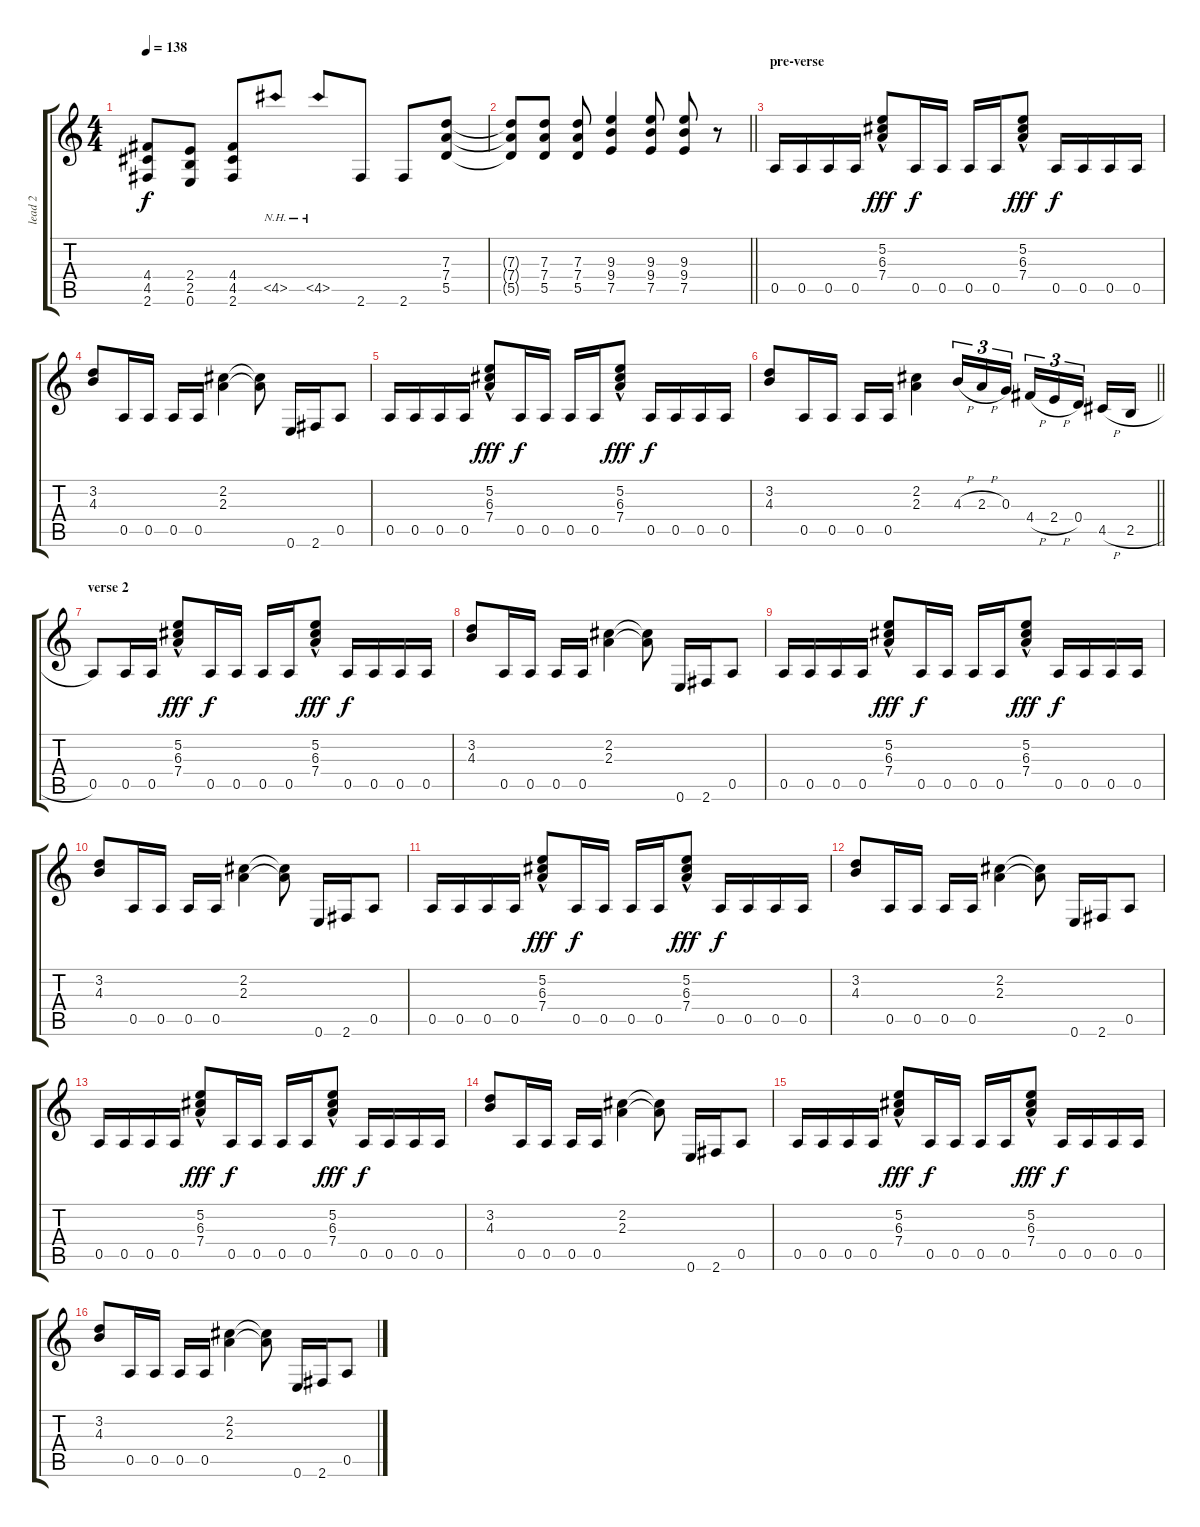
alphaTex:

\track ("lead 2" "lead 2") {instrument distortionguitar}
\staff {score tabs}
\tuning (E4 B3 G3 D3 A2 E2) {hide}
\ts (4 4)
\tempo 138
\clef g2
\ks c
(4.4 4.5 2.6).8{dy f} (2.4 2.5 0.6).8 (4.4 4.5 2.6).8 4.5{nh}.8 4.5{nh}.8 2.6.8 2.6.8 (7.3 7.4 5.5).8 |
\barLineRight lightlight
(7.3{t} 7.4{t} 5.5{t}).8 (7.3 7.4 5.5).8 (7.3 7.4 5.5).8 (9.3 9.4 7.5).4 (9.3 9.4 7.5).8 (9.3 9.4 7.5).8 r.8 |
\section ("" "pre-verse")
0.5.16 0.5.16 0.5.16 0.5.16 (5.2 6.3{hac} 7.4{hac}).8{dy fff} 0.5.16{dy f} 0.5.16 0.5.16 0.5.16 (5.2{hac} 6.3{hac} 7.4).8{dy fff} 0.5.16{dy f} 0.5.16 0.5.16 0.5.16 |
(3.2 4.3).8 0.5.16 0.5.16 0.5.16 0.5.16 (2.2 2.3).4 (2.2{t} 2.3{t}).8 0.6.16 2.6.16 0.5.8 |
0.5.16 0.5.16 0.5.16 0.5.16 (5.2 6.3{hac} 7.4{hac}).8{dy fff} 0.5.16{dy f} 0.5.16 0.5.16 0.5.16 (5.2{hac} 6.3{hac} 7.4).8{dy fff} 0.5.16{dy f} 0.5.16 0.5.16 0.5.16 |
\barLineRight lightlight
(3.2 4.3).8 0.5.16 0.5.16 0.5.16 0.5.16 (2.2 2.3).4 4.3{h}.16{tu (3 2)} 2.3{h}.16{tu (3 2)} 0.3.16{tu (3 2)} 4.4{h}.16{tu (3 2)} 2.4{h}.16{tu (3 2)} 0.4.16{tu (3 2) beam splitsecondary} 4.5{h}.16 2.5{h}.16 |
\section ("" "verse 2")
0.5.8 0.5.16 0.5.16 (5.2 6.3{hac} 7.4{hac}).8{dy fff} 0.5.16{dy f} 0.5.16 0.5.16 0.5.16 (5.2{hac} 6.3{hac} 7.4).8{dy fff} 0.5.16{dy f} 0.5.16 0.5.16 0.5.16 |
(3.2 4.3).8 0.5.16 0.5.16 0.5.16 0.5.16 (2.2 2.3).4 (2.2{t} 2.3{t}).8 0.6.16 2.6.16 0.5.8 |
0.5.16 0.5.16 0.5.16 0.5.16 (5.2 6.3{hac} 7.4{hac}).8{dy fff} 0.5.16{dy f} 0.5.16 0.5.16 0.5.16 (5.2{hac} 6.3{hac} 7.4).8{dy fff} 0.5.16{dy f} 0.5.16 0.5.16 0.5.16 |
(3.2 4.3).8 0.5.16 0.5.16 0.5.16 0.5.16 (2.2 2.3).4 (2.2{t} 2.3{t}).8 0.6.16 2.6.16 0.5.8 |
0.5.16 0.5.16 0.5.16 0.5.16 (5.2 6.3{hac} 7.4{hac}).8{dy fff} 0.5.16{dy f} 0.5.16 0.5.16 0.5.16 (5.2{hac} 6.3{hac} 7.4).8{dy fff} 0.5.16{dy f} 0.5.16 0.5.16 0.5.16 |
(3.2 4.3).8 0.5.16 0.5.16 0.5.16 0.5.16 (2.2 2.3).4 (2.2{t} 2.3{t}).8 0.6.16 2.6.16 0.5.8 |
0.5.16 0.5.16 0.5.16 0.5.16 (5.2 6.3{hac} 7.4{hac}).8{dy fff} 0.5.16{dy f} 0.5.16 0.5.16 0.5.16 (5.2{hac} 6.3{hac} 7.4).8{dy fff} 0.5.16{dy f} 0.5.16 0.5.16 0.5.16 |
(3.2 4.3).8 0.5.16 0.5.16 0.5.16 0.5.16 (2.2 2.3).4 (2.2{t} 2.3{t}).8 0.6.16 2.6.16 0.5.8 |
0.5.16 0.5.16 0.5.16 0.5.16 (5.2 6.3{hac} 7.4{hac}).8{dy fff} 0.5.16{dy f} 0.5.16 0.5.16 0.5.16 (5.2{hac} 6.3{hac} 7.4).8{dy fff} 0.5.16{dy f} 0.5.16 0.5.16 0.5.16 |
(3.2 4.3).8 0.5.16 0.5.16 0.5.16 0.5.16 (2.2 2.3).4 (2.2{t} 2.3{t}).8 0.6.16 2.6.16 0.5.8
